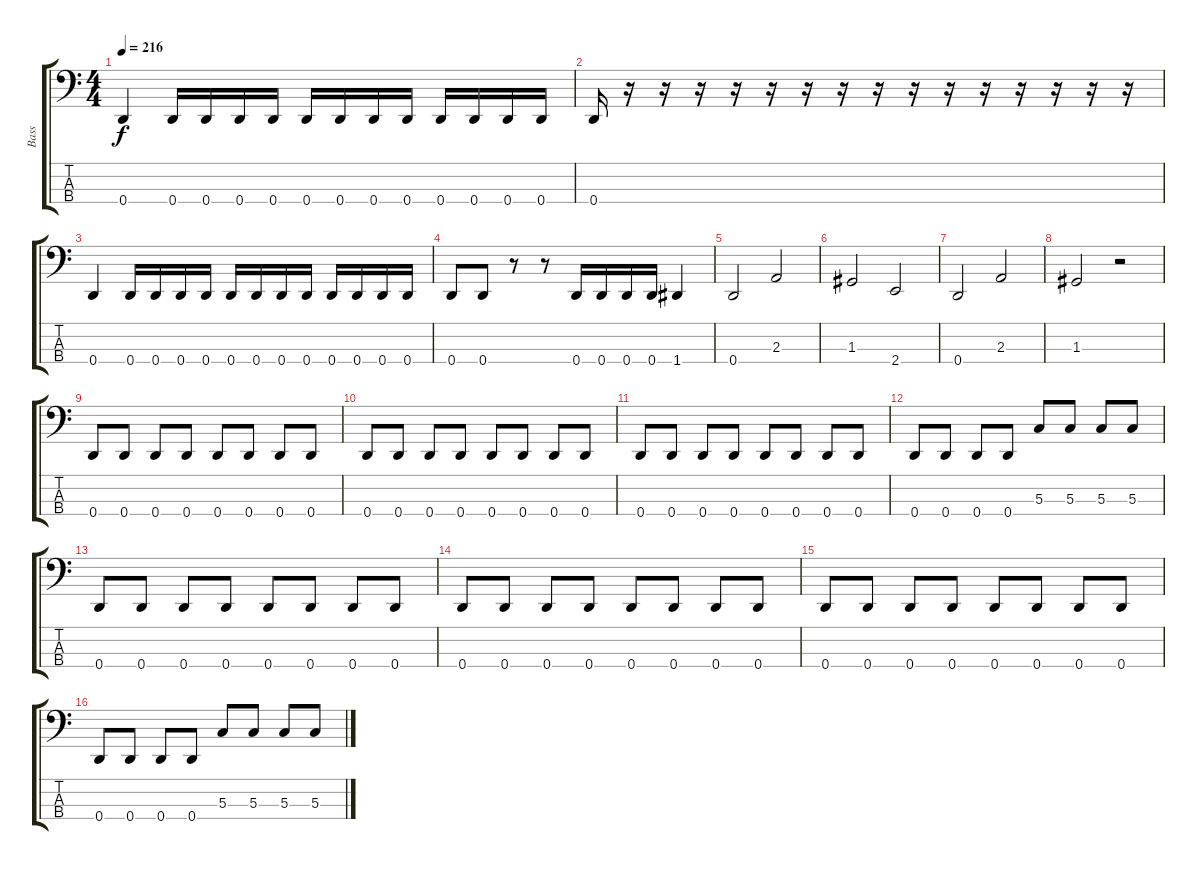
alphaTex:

\track ("Bass" "Bass") {instrument electricbasspick}
\staff {score tabs}
\tuning (F2 C2 G1 D1) {hide}
\ts (4 4)
\tempo 216
\clef f4
\ks c
0.4.4{dy f} 0.4.16 0.4.16 0.4.16 0.4.16 0.4.16 0.4.16 0.4.16 0.4.16 0.4.16 0.4.16 0.4.16 0.4.16 |
0.4.16 r.16 r.16 r.16 r.16 r.16 r.16 r.16 r.16 r.16 r.16 r.16 r.16 r.16 r.16 r.16 |
0.4.4 0.4.16 0.4.16 0.4.16 0.4.16 0.4.16 0.4.16 0.4.16 0.4.16 0.4.16 0.4.16 0.4.16 0.4.16 |
0.4.8 0.4.8 r.8 r.8 0.4.16 0.4.16 0.4.16 0.4.16 1.4.4 |
0.4.2 2.3.2 |
1.3.2 2.4.2 |
0.4.2 2.3.2 |
1.3.2 r.2 |
0.4.8 0.4.8 0.4.8 0.4.8 0.4.8 0.4.8 0.4.8 0.4.8 |
0.4.8 0.4.8 0.4.8 0.4.8 0.4.8 0.4.8 0.4.8 0.4.8 |
0.4.8 0.4.8 0.4.8 0.4.8 0.4.8 0.4.8 0.4.8 0.4.8 |
0.4.8 0.4.8 0.4.8 0.4.8 5.3.8 5.3.8 5.3.8 5.3.8 |
0.4.8 0.4.8 0.4.8 0.4.8 0.4.8 0.4.8 0.4.8 0.4.8 |
0.4.8 0.4.8 0.4.8 0.4.8 0.4.8 0.4.8 0.4.8 0.4.8 |
0.4.8 0.4.8 0.4.8 0.4.8 0.4.8 0.4.8 0.4.8 0.4.8 |
0.4.8 0.4.8 0.4.8 0.4.8 5.3.8 5.3.8 5.3.8 5.3.8
